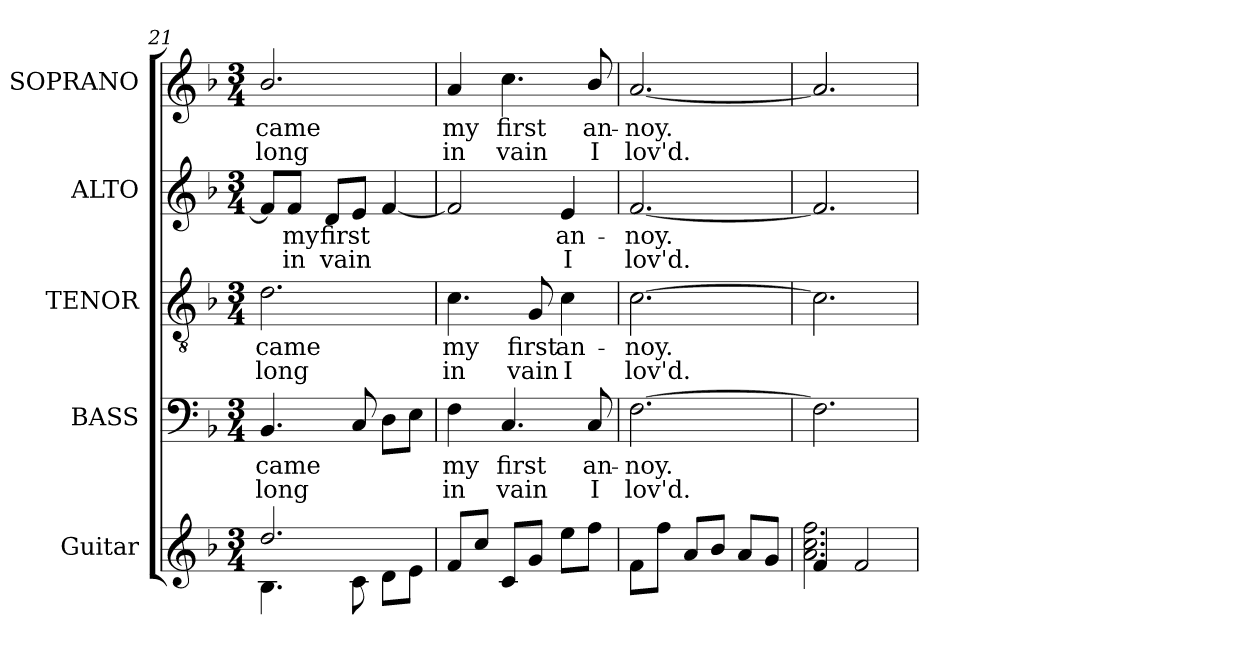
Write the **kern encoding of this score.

**kern	**kern	**text	**text	**kern	**text	**text	**kern	**text	**text	**kern	**text	**text
*part5	*part4	*part4	*part4	*part3	*part3	*part3	*part2	*part2	*part2	*part1	*part1	*part1
*staff5	*staff4	*staff4	*staff4	*staff3	*staff3	*staff3	*staff2	*staff2	*staff2	*staff1	*staff1	*staff1
*I"Guitar	*I"BASS	*	*	*I"TENOR	*	*	*I"ALTO	*	*	*I"SOPRANO	*	*
*	*I'B.	*	*	*I'T.	*	*	*I'A.	*	*	*I'S.	*	*
*clefG2	*clefF4	*	*	*clefGv2	*	*	*clefG2	*	*	*clefG2	*	*
*ITrd7c12	*	*	*	*ITrd7c12	*	*	*	*	*	*	*	*
*k[b-]	*k[b-]	*	*	*k[b-]	*	*	*k[b-]	*	*	*k[b-]	*	*
*F:	*F:	*	*	*F:	*	*	*F:	*	*	*F:	*	*
*M3/4	*M3/4	*	*	*M3/4	*	*	*M3/4	*	*	*M3/4	*	*
=21	=21	=21	=21	=21	=21	=21	=21	=21	=21	=21	=21	=21
*^	*	*	*	*	*	*	*	*	*	*	*	*
!	!	!	!LO:LY:b:color=#000000	!LO:LY:b:color=#000000	!	!	!	!	!	!	!	!	!
!	!	!	!	!	!	!LO:LY:b:color=#000000	!LO:LY:b:color=#000000	!	!	!	!	!	!
!	!	!	!	!	!	!	!	!	!	!	!	!LO:LY:b:color=#000000	!LO:LY:b:color=#000000
2.di/	4.BB-i\	4.BB-i/	came	long	2.Di\	came	long	8fi/L]	.	.	2.b-i/	came	long
!	!	!	!	!	!	!	!	!	!LO:LY:b:color=#000000	!LO:LY:b:color=#000000	!	!	!
.	.	.	.	.	.	.	.	8fi/J	my	in	.	.	.
!	!	!	!	!	!	!	!	!	!LO:LY:b:color=#000000	!LO:LY:b:color=#000000	!	!	!
.	.	.	.	.	.	.	.	8di/L	first	vain	.	.	.
.	8Ci\	8Ci/	.	.	.	.	.	8ei/J	.	.	.	.	.
.	8Di\L	8Di\L	.	.	.	.	.	[4fi/	.	.	.	.	.
.	8Ei\J	8Ei\J	.	.	.	.	.	.	.	.	.	.	.
*v	*v	*	*	*	*	*	*	*	*	*	*	*	*
!!LO:LB:g=z
=22	=22	=22	=22	=22	=22	=22	=22	=22	=22	=22	=22	=22
*^	*	*	*	*	*	*	*	*	*	*	*	*
!	!	!	!LO:LY:b:color=#000000	!LO:LY:b:color=#000000	!	!	!	!	!	!	!	!	!
*v	*v	*	*	*	*	*	*	*	*	*	*	*	*
*^	*	*	*	*	*	*	*	*	*	*	*	*
!	!	!	!	!	!	!LO:LY:b:color=#000000	!LO:LY:b:color=#000000	!	!	!	!	!	!
*v	*v	*	*	*	*	*	*	*	*	*	*	*	*
*^	*	*	*	*	*	*	*	*	*	*	*	*
!	!	!	!	!	!	!	!	!	!	!	!	!LO:LY:b:color=#000000	!LO:LY:b:color=#000000
*v	*v	*	*	*	*	*	*	*	*	*	*	*	*
8Fi/L	4Fi\	my	in	4.Ci\	my	in	2fi/]	.	.	4ai/	my	in
8ci/J	.	.	.	.	.	.	.	.	.	.	.	.
!	!	!LO:LY:b:color=#000000	!LO:LY:b:color=#000000	!	!	!	!	!	!	!	!	!
!	!	!	!	!	!	!	!	!	!	!	!LO:LY:b:color=#000000	!LO:LY:b:color=#000000
8Ci/L	4.Ci/	first	vain	.	.	.	.	.	.	4.cci\	first	vain
!	!	!	!	!	!LO:LY:b:color=#000000	!LO:LY:b:color=#000000	!	!	!	!	!	!
8Gi/J	.	.	.	8GGi/	first	vain	.	.	.	.	.	.
!	!	!	!	!	!LO:LY:b:color=#000000	!LO:LY:b:color=#000000	!	!	!	!	!	!
!	!	!	!	!	!	!	!	!LO:LY:b:color=#000000	!LO:LY:b:color=#000000	!	!	!
8ei\L	.	.	.	4Ci\	an-	I	4ei/	an-	I	.	.	.
!	!	!LO:LY:b:color=#000000	!LO:LY:b:color=#000000	!	!	!	!	!	!	!	!	!
!	!	!	!	!	!	!	!	!	!	!	!LO:LY:b:color=#000000	!LO:LY:b:color=#000000
8fi\J	8Ci/	an-	I	.	.	.	.	.	.	8b-i/	an-	I
=23	=23	=23	=23	=23	=23	=23	=23	=23	=23	=23	=23	=23
!	!	!LO:LY:b:color=#000000	!LO:LY:b:color=#000000	!	!	!	!	!	!	!	!	!
!	!	!	!	!	!LO:LY:b:color=#000000	!LO:LY:b:color=#000000	!	!	!	!	!	!
!	!	!	!	!	!	!	!	!LO:LY:b:color=#000000	!LO:LY:b:color=#000000	!	!	!
!	!	!	!	!	!	!	!	!	!	!	!LO:LY:b:color=#000000	!LO:LY:b:color=#000000
8Fi\L	[2.Fi\	-noy.	lov'd.	[2.Ci\	-noy.	lov'd.	[2.fi/	-noy.	lov'd.	[2.ai/	-noy.	lov'd.
8fi\J	.	.	.	.	.	.	.	.	.	.	.	.
8Ai/L	.	.	.	.	.	.	.	.	.	.	.	.
8B-i/J	.	.	.	.	.	.	.	.	.	.	.	.
8Ai/L	.	.	.	.	.	.	.	.	.	.	.	.
8Gi/J	.	.	.	.	.	.	.	.	.	.	.	.
=24	=24	=24	=24	=24	=24	=24	=24	=24	=24	=24	=24	=24
*^	*	*	*	*	*	*	*	*	*	*	*	*
4Fi/	2.Ai\ 2.ci 2.fi	2.Fi\]	.	.	2.Ci\]	.	.	2.fi/]	.	.	2.ai/]	.	.
2Fi/	.	.	.	.	.	.	.	.	.	.	.	.	.
*v	*v	*	*	*	*	*	*	*	*	*	*	*	*
=	=	=	=	=	=	=	=	=	=	=	=	=
*-	*-	*-	*-	*-	*-	*-	*-	*-	*-	*-	*-	*-
